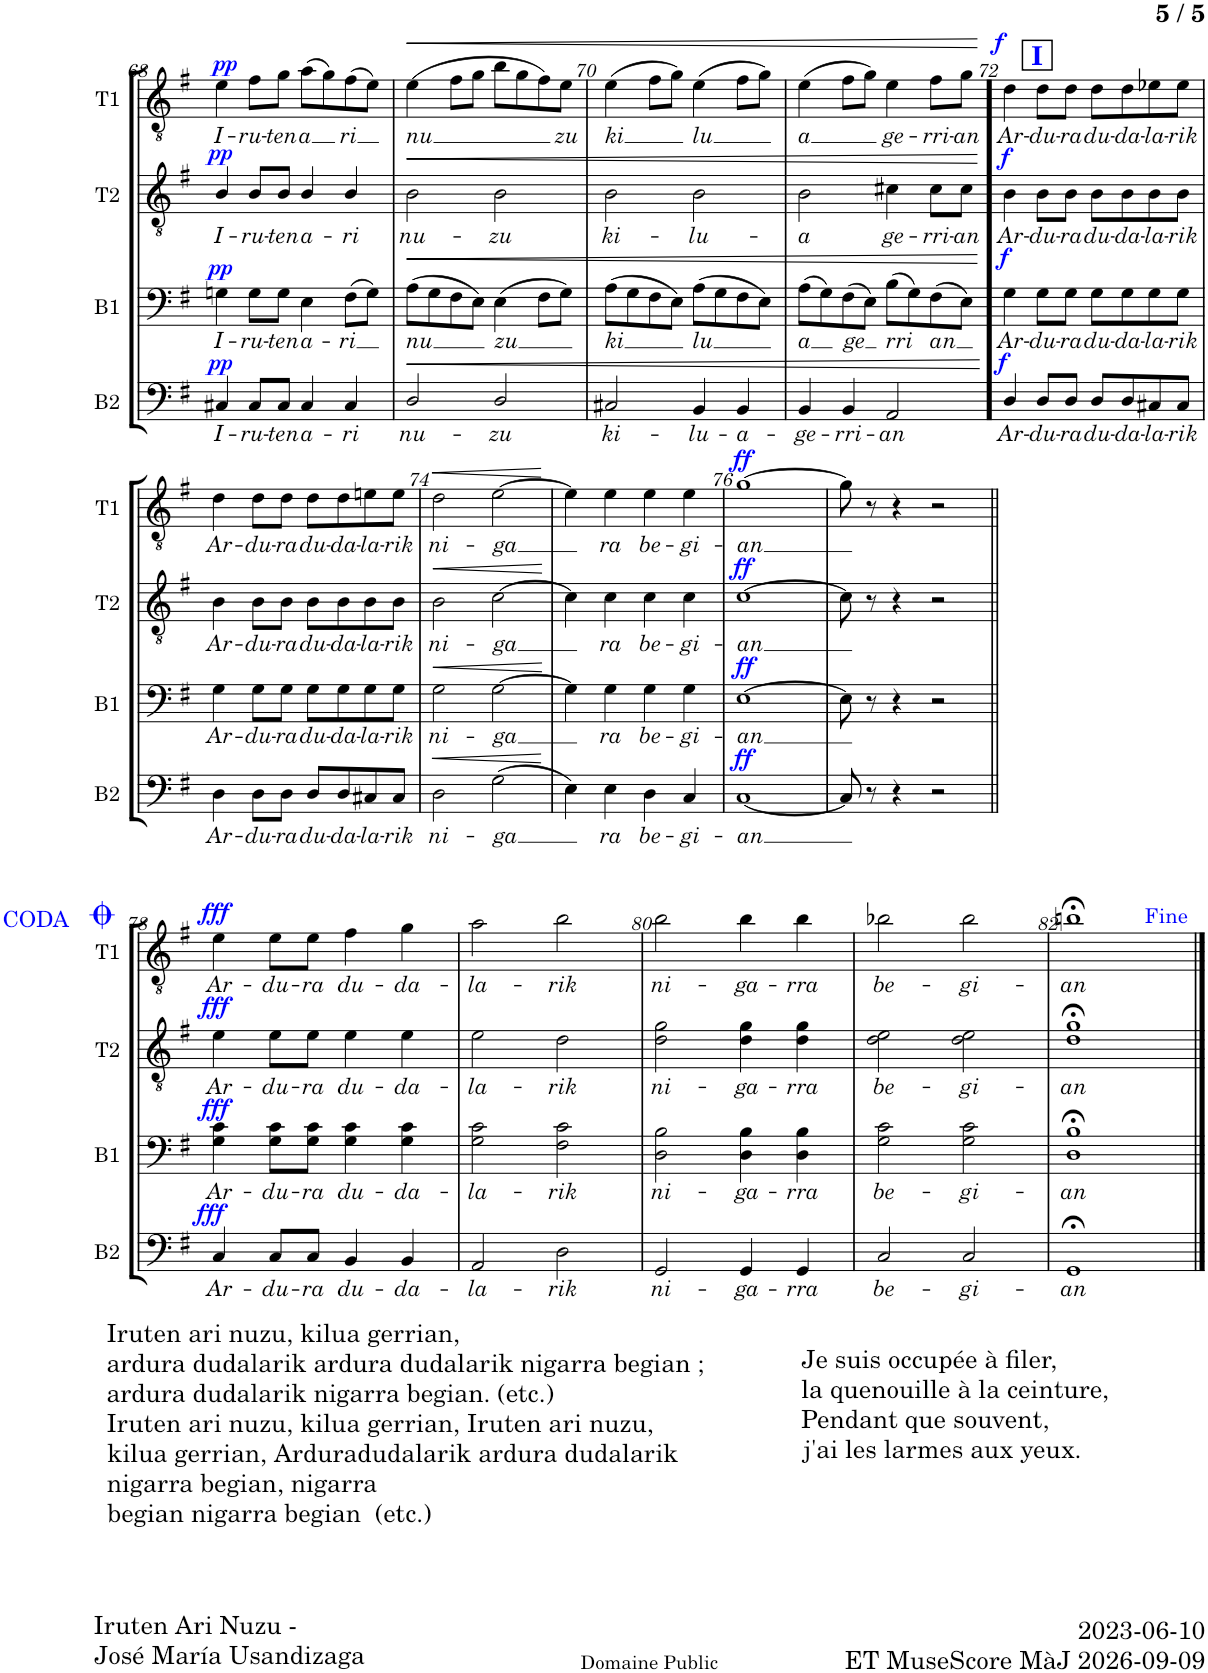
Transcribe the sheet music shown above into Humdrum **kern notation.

**kern	**text	**dynam	**kern	**text	**dynam	**kern	**text	**dynam	**kern	**text	**dynam
*part4	*part4	*part4	*part3	*part3	*part3	*part2	*part2	*part2	*part1	*part1	*part1
*staff4	*staff4	*staff4	*staff3	*staff3	*staff3	*staff2	*staff2	*staff2	*staff1	*staff1	*staff1
*I"Basse	*	*	*I"Baryton	*	*	*I"Ténor 2	*	*	*I"Ténor 1	*	*
*I'B2	*	*	*I'B1	*	*	*I'T2	*	*	*I'T1	*	*
!!LO:PB:g=z
*clefF4	*	*	*clefF4	*	*	*clefGv2	*	*	*clefGv2	*	*
*k[f#]	*	*	*k[f#]	*	*	*k[f#]	*	*	*k[f#]	*	*
*M4/4	*	*	*M4/4	*	*	*M4/4	*	*	*M4/4	*	*
=68	=68	=68	=68	=68	=68	=68	=68	=68	=68	=68	=68
!	!LO:LY:b	!LO:DY:a	!	!LO:LY:b	!LO:DY:a	!	!LO:LY:b	!LO:DY:a	!	!LO:LY:b	!LO:DY:a
4C#X/	I-	pp	4Gn\	I-	pp	4B/	I-	pp	4e\	I-	pp
!	!LO:LY:b	!	!	!LO:LY:b	!	!	!LO:LY:b	!	!	!LO:LY:b	!
8C#/L	-ru-	.	8G\L	-ru-	.	8B/L	-ru-	.	8f#\L	-ru-	.
!	!LO:LY:b	!	!	!LO:LY:b	!	!	!LO:LY:b	!	!	!LO:LY:b	!
8C#/J	-ten	.	8G\J	-ten	.	8B/J	-ten	.	8g\J	-ten	.
!	!LO:LY:b	!	!	!LO:LY:b	!	!	!LO:LY:b	!	!	!LO:LY:b	!
4C#/	a-	.	4E\	a-	.	4B/	a-	.	(8a\L	-a	.
.	.	.	.	.	.	.	.	.	8g\)	.	.
!	!LO:LY:b	!	!	!LO:LY:b	!	!	!LO:LY:b	!	!	!LO:LY:b	!
4C#/	-ri	.	(8F#\L	-ri	.	4B/	-ri	.	(8f#\	ri	.
.	.	.	8G\J)	.	.	.	.	.	8e\J)	.	.
=69	=69	=69	=69	=69	=69	=69	=69	=69	=69	=69	=69
!	!LO:LY:b	!LO:HP:b	!	!LO:LY:b	!LO:HP:b	!	!LO:LY:b	!LO:HP:b	!	!LO:LY:b	!LO:HP:b
2D/	nu-	<	(8A\L	nu	<	2B\	nu-	<	(4e\	nu	<
.	.	.	8G\	.	.	.	.	.	.	.	.
.	.	.	8F#\	.	.	.	.	.	8f#\L	.	.
.	.	.	8E\J)	.	.	.	.	.	8g\J	.	.
!	!LO:LY:b	!	!	!LO:LY:b	!	!	!LO:LY:b	!	!	!	!
2D/	-zu	.	(4E\	zu	.	2B\	-zu	.	8b\L	.	.
.	.	.	.	.	.	.	.	.	8g\	.	.
.	.	.	8F#\L	.	.	.	.	.	8f#\)	.	.
!	!	!	!	!	!	!	!	!	!	!LO:LY:b	!
.	.	.	8G\J)	.	.	.	.	.	8e\J	zu	.
=70	=70	=70	=70	=70	=70	=70	=70	=70	=70	=70	=70
!	!LO:LY:b	!	!	!LO:LY:b	!	!	!LO:LY:b	!	!	!LO:LY:b	!
2C#X/	ki-	.	(8A\L	ki	.	2B\	ki-	.	(4e\	-ki	.
.	.	.	8G\	.	.	.	.	.	.	.	.
.	.	.	8F#\	.	.	.	.	.	8f#\L	.	.
.	.	.	8E\J)	.	.	.	.	.	8g\J)	.	.
!	!LO:LY:b	!	!	!LO:LY:b	!	!	!LO:LY:b	!	!	!LO:LY:b	!
4BB/	-lu-	.	(8A\L	lu	.	2B\	-lu-	.	(4e\	-lu	.
.	.	.	8G\	.	.	.	.	.	.	.	.
!	!LO:LY:b	!	!	!	!	!	!	!	!	!	!
4BB/	-a-	.	8F#\	.	.	.	.	.	8f#\L	.	.
.	.	.	8E\J)	.	.	.	.	.	8g\J)	.	.
=71	=71	=71	=71	=71	=71	=71	=71	=71	=71	=71	=71
!	!LO:LY:b	!	!	!LO:LY:b	!	!	!LO:LY:b	!	!	!LO:LY:b	!
4BB/	-ge-	.	(8A\L	a	.	2B\	-a	.	(4e\	a	.
.	.	.	8G\)	.	.	.	.	.	.	.	.
!	!LO:LY:b	!	!	!LO:LY:b	!	!	!	!	!	!	!
4BB/	-rri-	.	(8F#\	ge	.	.	.	.	8f#\L	.	.
.	.	.	8E\J)	.	.	.	.	.	8g\J)	.	.
!	!LO:LY:b	!	!	!LO:LY:b	!	!	!LO:LY:b	!	!	!LO:LY:b	!
2AA/	-an	.	(8B\L	rri	.	4c#X\	ge-	.	4e\	ge-	.
.	.	.	8G\)	.	.	.	.	.	.	.	.
!	!	!	!	!LO:LY:b	!	!	!LO:LY:b	!	!	!LO:LY:b	!
.	.	.	(8F#\	an	.	8c#\L	-rri-	.	8f#\L	-rri-	.
!	!	!	!	!	!	!	!LO:LY:b	!	!	!LO:LY:b	!
.	.	.	8E\J)	.	.	8c#\J	-an	.	8g\J	-an	.
!!LO:REH:place=s1:a:B:cj:color=#0000FF:fs=14:t=I
=72!	=72!	=72!	=72!	=72!	=72!	=72!	=72!	=72!	=72!	=72!	=72!
!	!LO:LY:b	!LO:DY:a	!	!LO:LY:b	!LO:DY:a	!	!LO:LY:b	!LO:DY:a	!	!LO:LY:b	!LO:DY:a
4D/	Ar-	f	4G\	Ar-	f	4B\	Ar-	f	4d\	Ar-	f
!	!LO:LY:b	!	!	!LO:LY:b	!	!	!LO:LY:b	!	!	!LO:LY:b	!
8D/L	-du-	.	8G\L	-du-	.	8B\L	-du-	.	8d\L	-du-	.
!	!LO:LY:b	!	!	!LO:LY:b	!	!	!LO:LY:b	!	!	!LO:LY:b	!
8D/J	-ra	.	8G\J	-ra	.	8B\J	-ra	.	8d\J	-ra	.
!	!LO:LY:b	!	!	!LO:LY:b	!	!	!LO:LY:b	!	!	!LO:LY:b	!
8D/L	du-	.	8G\L	du-	.	8B\L	du-	.	8d\L	du-	.
!	!LO:LY:b	!	!	!LO:LY:b	!	!	!LO:LY:b	!	!	!LO:LY:b	!
8D/	-da-	.	8G\	-da-	.	8B\	-da-	.	8d\	-da-	.
!	!LO:LY:b	!	!	!LO:LY:b	!	!	!LO:LY:b	!	!	!LO:LY:b	!
8C#X/	-la-	.	8G\	-la-	.	8B\	-la-	.	8e-X\	-la-	.
!	!LO:LY:b	!	!	!LO:LY:b	!	!	!LO:LY:b	!	!	!LO:LY:b	!
8C#/J	-rik	.	8G\J	-rik	.	8B\J	-rik	.	8e-\J	-rik	.
!!LO:LB:g=z
=73	=73	=73	=73	=73	=73	=73	=73	=73	=73	=73	=73
!	!LO:LY:b	!	!	!LO:LY:b	!	!	!LO:LY:b	!	!	!LO:LY:b	!
4D\	Ar-	.	4G\	Ar-	.	4B\	Ar-	.	4d\	Ar-	.
!	!LO:LY:b	!	!	!LO:LY:b	!	!	!LO:LY:b	!	!	!LO:LY:b	!
8D\L	-du-	.	8G\L	-du-	.	8B\L	-du-	.	8d\L	-du-	.
!	!LO:LY:b	!	!	!LO:LY:b	!	!	!LO:LY:b	!	!	!LO:LY:b	!
8D\J	-ra	.	8G\J	-ra	.	8B\J	-ra	.	8d\J	-ra	.
!	!LO:LY:b	!	!	!LO:LY:b	!	!	!LO:LY:b	!	!	!LO:LY:b	!
8D/L	du-	.	8G\L	du-	.	8B\L	du-	.	8d\L	du-	.
!	!LO:LY:b	!	!	!LO:LY:b	!	!	!LO:LY:b	!	!	!LO:LY:b	!
8D/	-da-	.	8G\	-da-	.	8B\	-da-	.	8d\	-da-	.
!	!LO:LY:b	!	!	!LO:LY:b	!	!	!LO:LY:b	!	!	!LO:LY:b	!
8C#X/	-la-	.	8G\	-la-	.	8B\	-la-	.	8en\	-la-	.
!	!LO:LY:b	!	!	!LO:LY:b	!	!	!LO:LY:b	!	!	!LO:LY:b	!
8C#/J	-rik	.	8G\J	-rik	.	8B\J	-rik	.	8e\J	-rik	.
=74	=74	=74	=74	=74	=74	=74	=74	=74	=74	=74	=74
!	!LO:LY:b	!	!	!LO:LY:b	!	!	!LO:LY:b	!	!	!LO:LY:b	!
2D\	ni-	.	2G\	ni-	.	2B\	ni-	.	2d\	ni-	.
!	!LO:LY:b	!	!	!LO:LY:b	!	!	!LO:LY:b	!	!	!LO:LY:b	!
(2G\	-ga	.	[2G\	-ga	.	[2c\	-ga	.	[2e\	-ga	.
.	.	[	.	.	[	.	.	[	.	.	[
=75	=75	=75	=75	=75	=75	=75	=75	=75	=75	=75	=75
4E\)	.	.	4G\]	.	.	4c\]	.	.	4e\]	.	.
!	!LO:LY:b	!	!	!LO:LY:b	!	!	!LO:LY:b	!	!	!LO:LY:b	!
4E\	ra	.	4G\	ra	.	4c\	ra	.	4e\	ra	.
!	!LO:LY:b	!	!	!LO:LY:b	!	!	!LO:LY:b	!	!	!LO:LY:b	!
4D\	be-	.	4G\	be-	.	4c\	be-	.	4e\	be-	.
!	!LO:LY:b	!	!	!LO:LY:b	!	!	!LO:LY:b	!	!	!LO:LY:b	!
4C/	-gi-	.	4G\	-gi-	.	4c\	-gi-	.	4e\	-gi-	.
=76	=76	=76	=76	=76	=76	=76	=76	=76	=76	=76	=76
!	!LO:LY:b	!LO:DY:a	!	!LO:LY:b	!LO:DY:a	!	!LO:LY:b	!LO:DY:a	!	!LO:LY:b	!LO:DY:a
[1C	-an	ff	[1E	-an	ff	[1c	-an	ff	[1g	-an	ff
=77	=77	=77	=77	=77	=77	=77	=77	=77	=77	=77	=77
8C/]	.	.	8E\]	.	.	8c\]	.	.	8g\]	.	.
8r	.	.	8r	.	.	8r	.	.	8r	.	.
4r	.	.	4r	.	.	4r	.	.	4r	.	.
2r	.	.	2r	.	.	2r	.	.	2r	.	.
!!LO:LB:g=z
=78||	=78||	=78||	=78||	=78||	=78||	=78||	=78||	=78||	=78||	=78||	=78||
!	!LO:LY:b	!LO:DY:a	!	!LO:LY:b	!LO:DY:a	!	!LO:LY:b	!LO:DY:a	!	!LO:LY:b	!LO:DY:a
4C/	Ar-	fff	4G\ 4c\	Ar-	fff	4e\	Ar-	fff	4e\	Ar-	fff
!	!LO:LY:b	!	!	!LO:LY:b	!	!	!LO:LY:b	!	!	!LO:LY:b	!
8C/L	-du-	.	8G\ 8c\L	-du-	.	8e\L	-du-	.	8e\L	-du-	.
!	!LO:LY:b	!	!	!LO:LY:b	!	!	!LO:LY:b	!	!	!LO:LY:b	!
8C/J	-ra	.	8G\ 8c\J	-ra	.	8e\J	-ra	.	8e\J	-ra	.
!	!LO:LY:b	!	!	!LO:LY:b	!	!	!LO:LY:b	!	!	!LO:LY:b	!
4BB/	du-	.	4G\ 4c\	du-	.	4e\	du-	.	4f#\	du-	.
!	!LO:LY:b	!	!	!LO:LY:b	!	!	!LO:LY:b	!	!	!LO:LY:b	!
4BB/	-da-	.	4G\ 4c\	-da-	.	4e\	-da-	.	4g\	-da-	.
=79	=79	=79	=79	=79	=79	=79	=79	=79	=79	=79	=79
!	!LO:LY:b	!	!	!LO:LY:b	!	!	!LO:LY:b	!	!	!LO:LY:b	!
2AA/	-la-	.	2G\ 2c\	-la-	.	2e\	-la-	.	2a\	-la-	.
!	!LO:LY:b	!	!	!LO:LY:b	!	!	!LO:LY:b	!	!	!LO:LY:b	!
2D\	-rik	.	2F#\ 2c\	-rik	.	2d\	-rik	.	2b\	-rik	.
=80	=80	=80	=80	=80	=80	=80	=80	=80	=80	=80	=80
!	!LO:LY:b	!	!	!LO:LY:b	!	!	!LO:LY:b	!	!	!LO:LY:b	!
2GG/	ni-	.	2D\ 2B\	ni-	.	2d\ 2g\	ni-	.	2b\	ni-	.
!	!LO:LY:b	!	!	!LO:LY:b	!	!	!LO:LY:b	!	!	!LO:LY:b	!
4GG/	-ga-	.	4D\ 4B\	-ga-	.	4d\ 4g\	-ga-	.	4b\	-ga-	.
!	!LO:LY:b	!	!	!LO:LY:b	!	!	!LO:LY:b	!	!	!LO:LY:b	!
4GG/	-rra	.	4D\ 4B\	-rra	.	4d\ 4g\	-rra	.	4b\	-rra	.
=81	=81	=81	=81	=81	=81	=81	=81	=81	=81	=81	=81
!	!LO:LY:b	!	!	!LO:LY:b	!	!	!LO:LY:b	!	!	!LO:LY:b	!
2C/	be-	.	2G\ 2c\	be-	.	2d\ 2e\	be-	.	2b-X\	be-	.
!	!LO:LY:b	!	!	!LO:LY:b	!	!	!LO:LY:b	!	!	!LO:LY:b	!
2C/	-gi-	.	2G\ 2c\	-gi-	.	2d\ 2e\	-gi-	.	2b-\	-gi-	.
=82	=82	=82	=82	=82	=82	=82	=82	=82	=82	=82	=82
!	!LO:LY:b	!	!	!LO:LY:b	!	!	!LO:LY:b	!	!	!LO:LY:b	!
1GG;<	-an	.	1D;< 1B;<	-an	.	1d;< 1g;<	-an	.	1bn;<	-an	.
==	==	==	==	==	==	==	==	==	==	==	==
*-	*-	*-	*-	*-	*-	*-	*-	*-	*-	*-	*-
